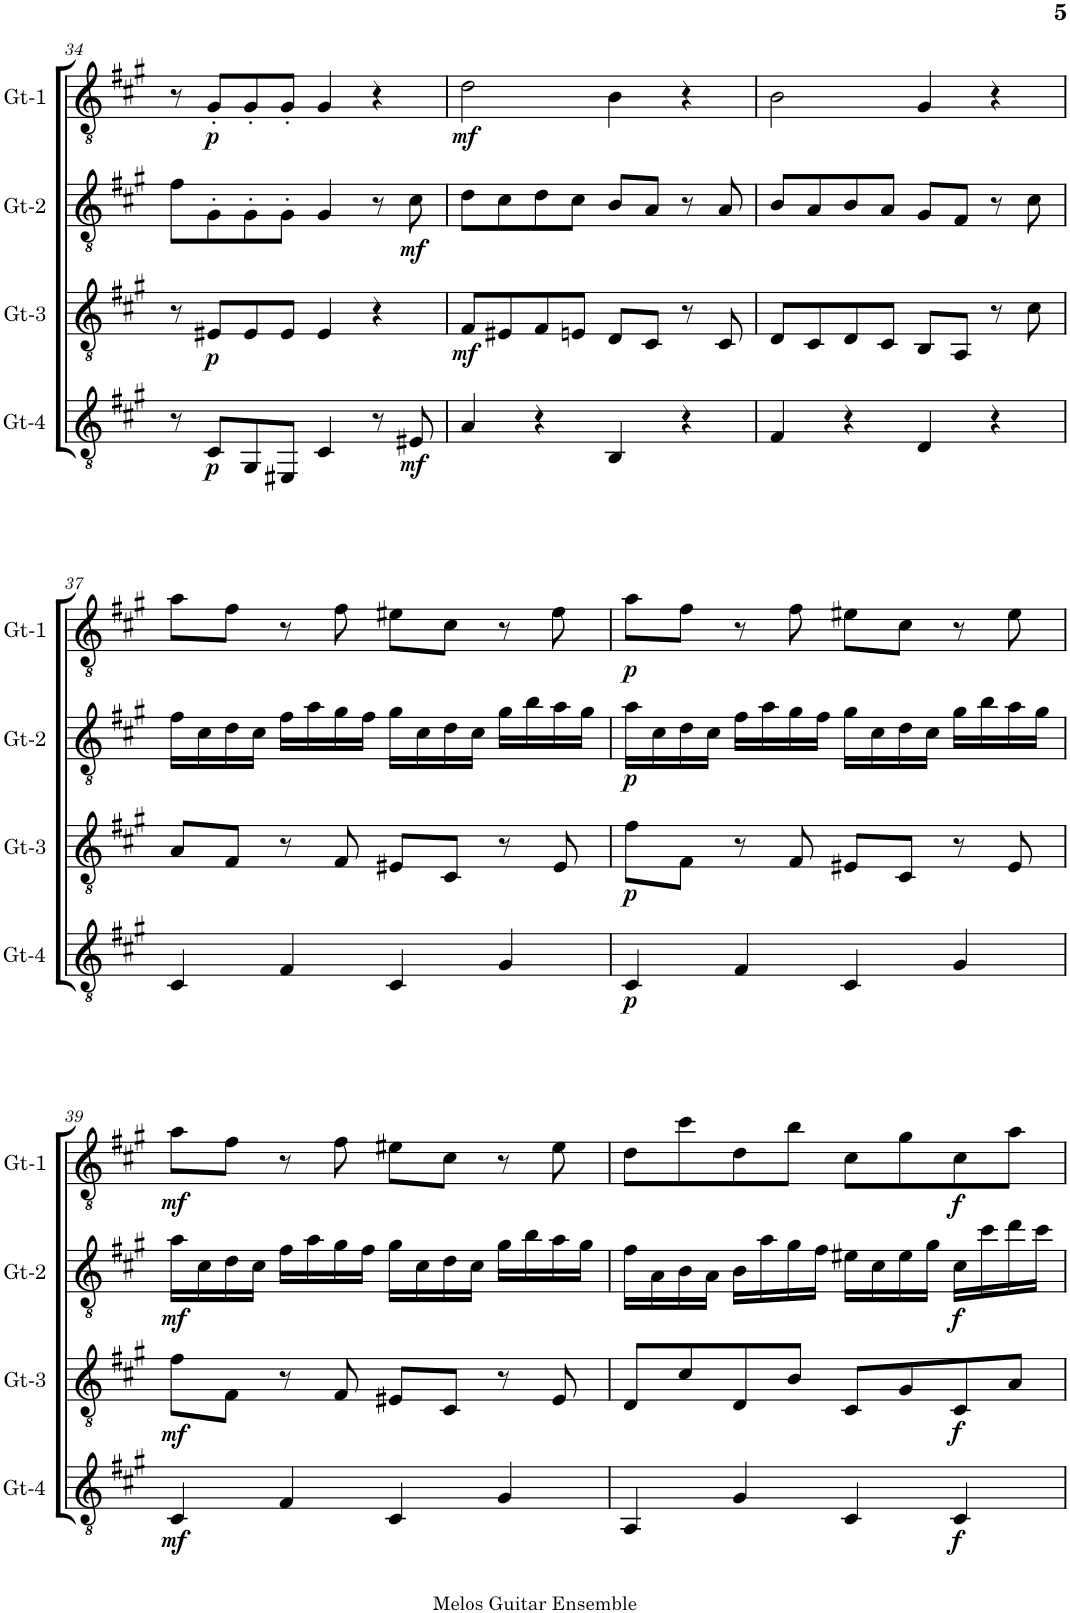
**kern	**dynam	**kern	**dynam	**kern	**dynam	**kern	**dynam
*part4	*part4	*part3	*part3	*part2	*part2	*part1	*part1
*staff4	*staff4	*staff3	*staff3	*staff2	*staff2	*staff1	*staff1
*I"Gt-4	*	*I"Gt-3	*	*I"Gt-2	*	*I"Gt-1	*
*I'Gt-4	*	*I'Gt-3	*	*I'Gt-2	*	*I'Gt-1	*
!!LO:PB:g=z
*clefGv2	*	*clefGv2	*	*clefGv2	*	*clefGv2	*
*k[f#c#g#]	*	*k[f#c#g#]	*	*k[f#c#g#]	*	*k[f#c#g#]	*
*M4/4	*	*M4/4	*	*M4/4	*	*M4/4	*
=34	=34	=34	=34	=34	=34	=34	=34
8r	.	8r	.	8f#\L	.	8r	.
!	!LO:DY:b	!	!LO:DY:b	!	!	!	!LO:DY:b
8C#/L	p	8E#X/L	p	8G#'\	.	8G#'/L	p
8GG#/	.	8E#/	.	8G#'\	.	8G#'/	.
8EE#X/J	.	8E#/J	.	8G#'\J	.	8G#'/J	.
4C#/	.	4E#/	.	4G#/	.	4G#/	.
8r	.	4r	.	8r	.	4r	.
!	!LO:DY:b	!	!	!	!LO:DY:b	!	!
8E#X/	mf	.	.	8c#\	mf	.	.
=35	=35	=35	=35	=35	=35	=35	=35
!	!	!	!LO:DY:b	!	!	!	!LO:DY:b
4A/	.	8F#/L	mf	8d\L	.	2d\	mf
.	.	8E#X/	.	8c#\	.	.	.
4r	.	8F#/	.	8d\	.	.	.
.	.	8En/J	.	8c#\J	.	.	.
4BB/	.	8D/L	.	8B/L	.	4B\	.
.	.	8C#/J	.	8A/J	.	.	.
4r	.	8r	.	8r	.	4r	.
.	.	8C#/	.	8A/	.	.	.
=36	=36	=36	=36	=36	=36	=36	=36
4F#/	.	8D/L	.	8B/L	.	2B\	.
.	.	8C#/	.	8A/	.	.	.
4r	.	8D/	.	8B/	.	.	.
.	.	8C#/J	.	8A/J	.	.	.
4D/	.	8BB/L	.	8G#/L	.	4G#/	.
.	.	8AA/J	.	8F#/J	.	.	.
4r	.	8r	.	8r	.	4r	.
.	.	8c#\	.	8c#\	.	.	.
!!LO:LB:g=z
=37	=37	=37	=37	=37	=37	=37	=37
4C#/	.	8A/L	.	16f#\LL	.	8a\L	.
.	.	.	.	16c#\	.	.	.
.	.	8F#/J	.	16d\	.	8f#\J	.
.	.	.	.	16c#\JJ	.	.	.
4F#/	.	8r	.	16f#\LL	.	8r	.
.	.	.	.	16a\	.	.	.
.	.	8F#/	.	16g#\	.	8f#\	.
.	.	.	.	16f#\JJ	.	.	.
4C#/	.	8E#X/L	.	16g#\LL	.	8e#X\L	.
.	.	.	.	16c#\	.	.	.
.	.	8C#/J	.	16d\	.	8c#\J	.
.	.	.	.	16c#\JJ	.	.	.
4G#/	.	8r	.	16g#\LL	.	8r	.
.	.	.	.	16b\	.	.	.
.	.	8E#/	.	16a\	.	8f#\	.
.	.	.	.	16g#\JJ	.	.	.
=38	=38	=38	=38	=38	=38	=38	=38
!	!LO:DY:b	!	!LO:DY:b	!	!LO:DY:b	!	!LO:DY:b
4C#/	p	8f#\L	p	16a\LL	p	8a\L	p
.	.	.	.	16c#\	.	.	.
.	.	8F#\J	.	16d\	.	8f#\J	.
.	.	.	.	16c#\JJ	.	.	.
4F#/	.	8r	.	16f#\LL	.	8r	.
.	.	.	.	16a\	.	.	.
.	.	8F#/	.	16g#\	.	8f#\	.
.	.	.	.	16f#\JJ	.	.	.
4C#/	.	8E#X/L	.	16g#\LL	.	8e#X\L	.
.	.	.	.	16c#\	.	.	.
.	.	8C#/J	.	16d\	.	8c#\J	.
.	.	.	.	16c#\JJ	.	.	.
4G#/	.	8r	.	16g#\LL	.	8r	.
.	.	.	.	16b\	.	.	.
.	.	8E#/	.	16a\	.	8e#\	.
.	.	.	.	16g#\JJ	.	.	.
!!LO:LB:g=z
=39	=39	=39	=39	=39	=39	=39	=39
!	!LO:DY:b	!	!LO:DY:b	!	!LO:DY:b	!	!LO:DY:b
4C#/	mf	8f#\L	mf	16a\LL	mf	8a\L	mf
.	.	.	.	16c#\	.	.	.
.	.	8F#\J	.	16d\	.	8f#\J	.
.	.	.	.	16c#\JJ	.	.	.
4F#/	.	8r	.	16f#\LL	.	8r	.
.	.	.	.	16a\	.	.	.
.	.	8F#/	.	16g#\	.	8f#\	.
.	.	.	.	16f#\JJ	.	.	.
4C#/	.	8E#X/L	.	16g#\LL	.	8e#X\L	.
.	.	.	.	16c#\	.	.	.
.	.	8C#/J	.	16d\	.	8c#\J	.
.	.	.	.	16c#\JJ	.	.	.
4G#/	.	8r	.	16g#\LL	.	8r	.
.	.	.	.	16b\	.	.	.
.	.	8E#/	.	16a\	.	8e#\	.
.	.	.	.	16g#\JJ	.	.	.
=40	=40	=40	=40	=40	=40	=40	=40
4AA/	.	8D/L	.	16f#\LL	.	8d\L	.
.	.	.	.	16A\	.	.	.
.	.	8c#/	.	16B\	.	8cc#\	.
.	.	.	.	16A\JJ	.	.	.
4G#/	.	8D/	.	16B\LL	.	8d\	.
.	.	.	.	16a\	.	.	.
.	.	8B/J	.	16g#\	.	8b\J	.
.	.	.	.	16f#\JJ	.	.	.
4C#/	.	8C#/L	.	16e#X\LL	.	8c#\L	.
.	.	.	.	16c#\	.	.	.
.	.	8G#/	.	16e#\	.	8g#\	.
.	.	.	.	16g#\JJ	.	.	.
!	!LO:DY:b	!	!LO:DY:b	!	!LO:DY:b	!	!LO:DY:b
4C#/	f	8C#/	f	16c#\LL	f	8c#\	f
.	.	.	.	16cc#\	.	.	.
.	.	8A/J	.	16dd\	.	8a\J	.
.	.	.	.	16cc#\JJ	.	.	.
=	=	=	=	=	=	=	=
*-	*-	*-	*-	*-	*-	*-	*-
